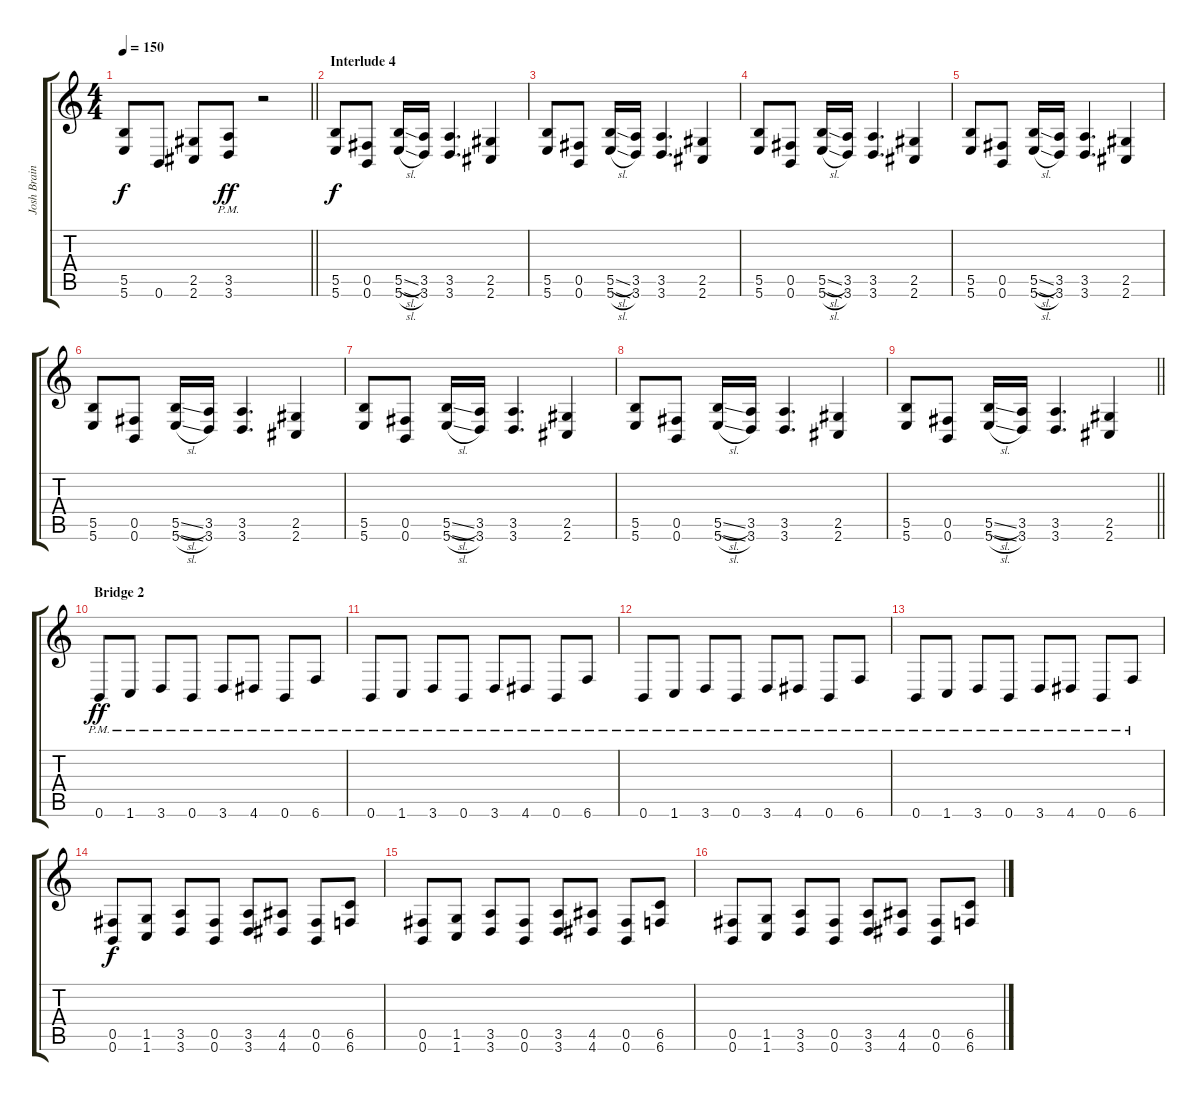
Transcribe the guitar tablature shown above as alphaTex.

\track ("Josh Brainard" "Josh Brain") {instrument distortionguitar}
\staff {score tabs}
\tuning (Db4 Ab3 E3 B2 Gb2 B1) {hide}
\ts (4 4)
\tempo 150
\clef g2
\barLineRight lightlight
\ks c
(5.5 5.6).8{dy f} 0.6.8 (2.5 2.6).8 (3.5{pm} 3.6{pm}).8{dy ff} r.2 |
\section ("" "Interlude 4")
(5.5 5.6).8{dy f} (0.5 0.6).8 (5.5{sl} 5.6{sl}).16 (3.5 3.6).16 (3.5 3.6).4{d} (2.5 2.6).4 |
(5.5 5.6).8 (0.5 0.6).8 (5.5{sl} 5.6{sl}).16 (3.5 3.6).16 (3.5 3.6).4{d} (2.5 2.6).4 |
(5.5 5.6).8 (0.5 0.6).8 (5.5{sl} 5.6{sl}).16 (3.5 3.6).16 (3.5 3.6).4{d} (2.5 2.6).4 |
(5.5 5.6).8 (0.5 0.6).8 (5.5{sl} 5.6{sl}).16 (3.5 3.6).16 (3.5 3.6).4{d} (2.5 2.6).4 |
(5.5 5.6).8 (0.5 0.6).8 (5.5{sl} 5.6{sl}).16 (3.5 3.6).16 (3.5 3.6).4{d} (2.5 2.6).4 |
(5.5 5.6).8 (0.5 0.6).8 (5.5{sl} 5.6{sl}).16 (3.5 3.6).16 (3.5 3.6).4{d} (2.5 2.6).4 |
(5.5 5.6).8 (0.5 0.6).8 (5.5{sl} 5.6{sl}).16 (3.5 3.6).16 (3.5 3.6).4{d} (2.5 2.6).4 |
\barLineRight lightlight
(5.5 5.6).8 (0.5 0.6).8 (5.5{sl} 5.6{sl}).16 (3.5 3.6).16 (3.5 3.6).4{d} (2.5 2.6).4 |
\section ("" "Bridge 2")
0.6{pm}.8{dy ff} 1.6{pm}.8 3.6{pm}.8 0.6{pm}.8 3.6{pm}.8 4.6{pm}.8 0.6{pm}.8 6.6{pm}.8 |
0.6{pm}.8 1.6{pm}.8 3.6{pm}.8 0.6{pm}.8 3.6{pm}.8 4.6{pm}.8 0.6{pm}.8 6.6{pm}.8 |
0.6{pm}.8 1.6{pm}.8 3.6{pm}.8 0.6{pm}.8 3.6{pm}.8 4.6{pm}.8 0.6{pm}.8 6.6{pm}.8 |
0.6{pm}.8 1.6{pm}.8 3.6{pm}.8 0.6{pm}.8 3.6{pm}.8 4.6{pm}.8 0.6{pm}.8 6.6{pm}.8 |
(0.5 0.6).8{dy f} (1.5 1.6).8 (3.5 3.6).8 (0.5 0.6).8 (3.5 3.6).8 (4.5 4.6).8 (0.5 0.6).8 (6.5 6.6).8 |
(0.5 0.6).8 (1.5 1.6).8 (3.5 3.6).8 (0.5 0.6).8 (3.5 3.6).8 (4.5 4.6).8 (0.5 0.6).8 (6.5 6.6).8 |
(0.5 0.6).8 (1.5 1.6).8 (3.5 3.6).8 (0.5 0.6).8 (3.5 3.6).8 (4.5 4.6).8 (0.5 0.6).8 (6.5 6.6).8
